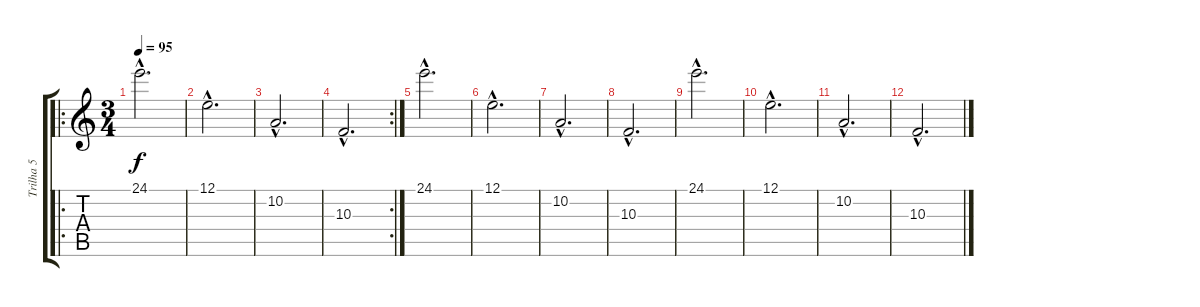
\track ("Trilha 5" "Trilha 5") {instrument flute}
\staff {score tabs}
\tuning (E4 B3 G3 D3 A2 E2) {hide}
\ro
\ts (3 4)
\tempo 95
\clef g2
\ks c
24.1{hac}.2{d dy f} |
12.1{hac}.2{d} |
10.2{hac}.2{d} |
\rc 2
10.3{hac}.2{d} |
24.1{hac}.2{d} |
12.1{hac}.2{d} |
10.2{hac}.2{d} |
10.3{hac}.2{d} |
24.1{hac}.2{d} |
12.1{hac}.2{d} |
10.2{hac}.2{d} |
10.3{hac}.2{d}
